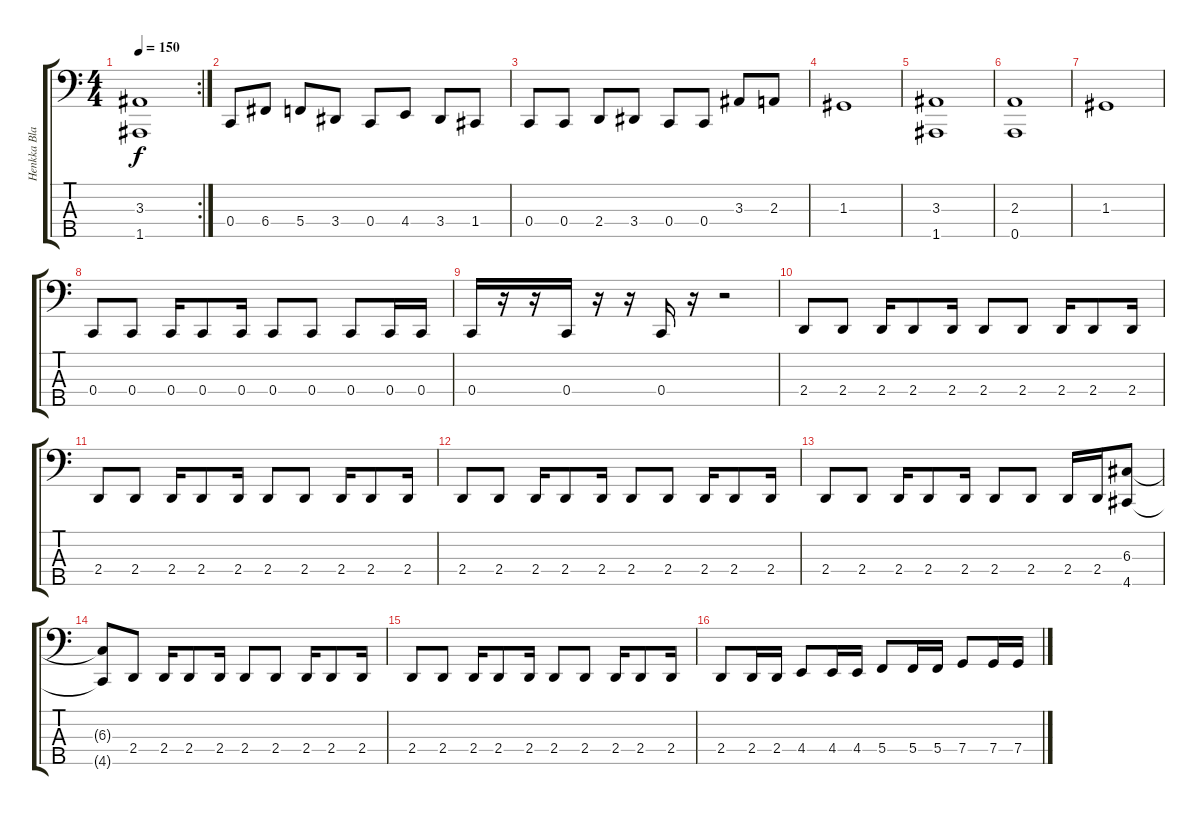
\track ("Henkka Blacksmith" "Henkka Bla") {instrument slapbass2}
\staff {score tabs}
\tuning (F2 C2 G1 C1 A0) {hide}
\rc 2
\ts (4 4)
\tempo 150
\clef f4
\ks c
(3.3 1.5).1{dy f} |
0.4.8 6.4.8 5.4.8 3.4.8 0.4.8 4.4.8 3.4.8 1.4.8 |
0.4.8 0.4.8 2.4.8 3.4.8 0.4.8 0.4.8 3.3.8 2.3.8 |
1.3.1 |
(3.3 1.5).1 |
(2.3 0.5).1 |
1.3.1 |
0.4.8 0.4.8 0.4.16 0.4.8 0.4.16 0.4.8 0.4.8 0.4.8 0.4.16 0.4.16 |
0.4.16 r.16 r.16 0.4.16 r.16 r.16 0.4.16 r.16 r.2 |
2.4.8 2.4.8 2.4.16 2.4.8 2.4.16 2.4.8 2.4.8 2.4.16 2.4.8 2.4.16 |
2.4.8 2.4.8 2.4.16 2.4.8 2.4.16 2.4.8 2.4.8 2.4.16 2.4.8 2.4.16 |
2.4.8 2.4.8 2.4.16 2.4.8 2.4.16 2.4.8 2.4.8 2.4.16 2.4.8 2.4.16 |
2.4.8 2.4.8 2.4.16 2.4.8 2.4.16 2.4.8 2.4.8 2.4.16 2.4.16 (6.3 4.5).8 |
(6.3{t} 4.5{t}).8 2.4.8 2.4.16 2.4.8 2.4.16 2.4.8 2.4.8 2.4.16 2.4.8 2.4.16 |
2.4.8 2.4.8 2.4.16 2.4.8 2.4.16 2.4.8 2.4.8 2.4.16 2.4.8 2.4.16 |
2.4.8 2.4.16 2.4.16 4.4.8 4.4.16 4.4.16 5.4.8 5.4.16 5.4.16 7.4.8 7.4.16 7.4.16
